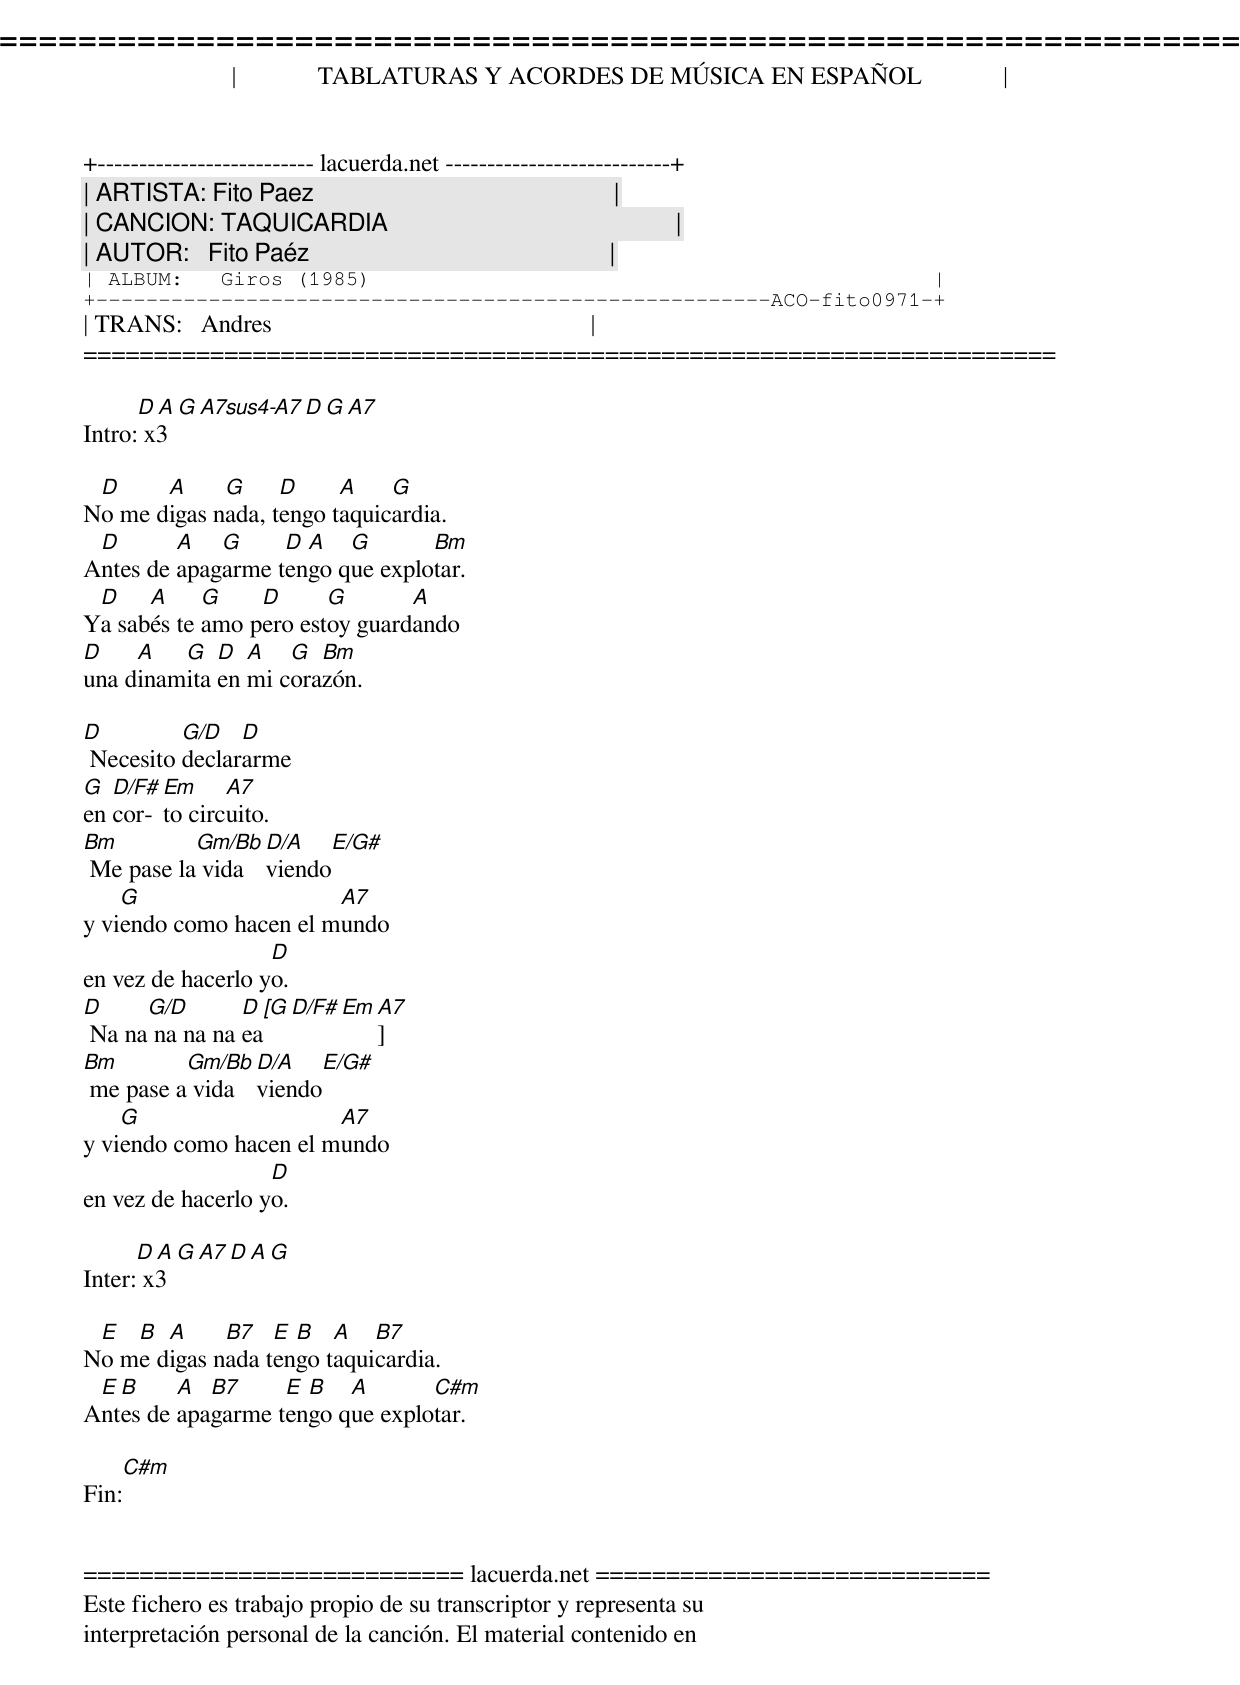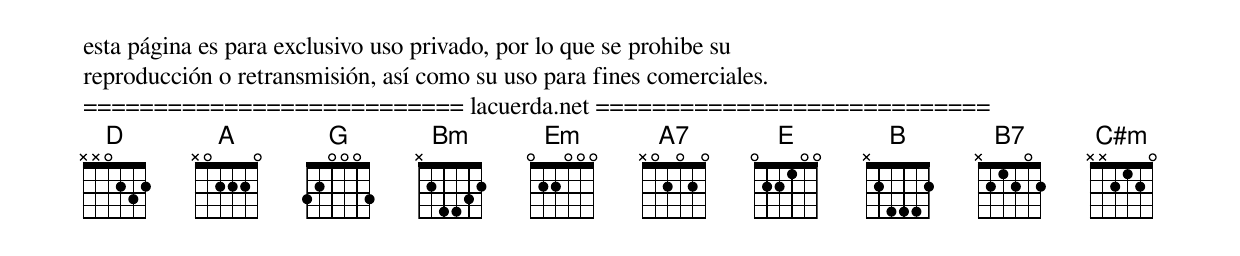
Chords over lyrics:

=====================================================================
|             TABLATURAS Y ACORDES DE MÚSICA EN ESPAÑOL             |
+-------------------------- lacuerda.net ---------------------------+
| ARTISTA: Fito Paez                                                |
| CANCION: TAQUICARDIA                                              |
| AUTOR:   Fito Paéz                                                |
| ALBUM:   Giros (1985)                                             |
+------------------------------------------------------ACO-fito0971-+
| TRANS:   Andres                                                   |
=====================================================================

Intro:[D A G A7sus4-A7] x3 [D G A7]

 D     A     G     D     A    G
No me digas nada, tengo taquicardia.
 D       A   G     D A   G       Bm
Antes de apagarme tengo que explotar.
 D    A     G    D      G       A
Ya sabés te amo pero estoy guardando
D    A   G   D  A   G  Bm
una dinamita en mi corazón.

D         G/D   D
 Necesito declararme
G  D/F# Em     A7
en cor- to circuito.
Bm         Gm/Bb D/A    E/G#
 Me pase la vida viendo
    G                   A7
y viendo como hacen el mundo
                   D
en vez de hacerlo yo.
D     G/D       D   [G D/F# Em A7]
 Na na na na na ea
Bm        Gm/Bb D/A    E/G#
 me pase a vida viendo
    G                   A7
y viendo como hacen el mundo
                   D
en vez de hacerlo yo.

Inter:[D A G A7] x3 [D A G]

 E  B  A     B7   E B   A   B7
No me digas nada tengo taquicardia.
 E B     A  B7     E B   A       C#m
Antes de apagarme tengo que explotar.

Fin:[C#m]


=========================== lacuerda.net ============================
Este fichero es trabajo propio de su transcriptor y representa su
interpretación personal de la canción. El material contenido en
esta página es para exclusivo uso privado, por lo que se prohibe su
reproducción o retransmisión, así como su uso para fines comerciales.
=========================== lacuerda.net ============================
